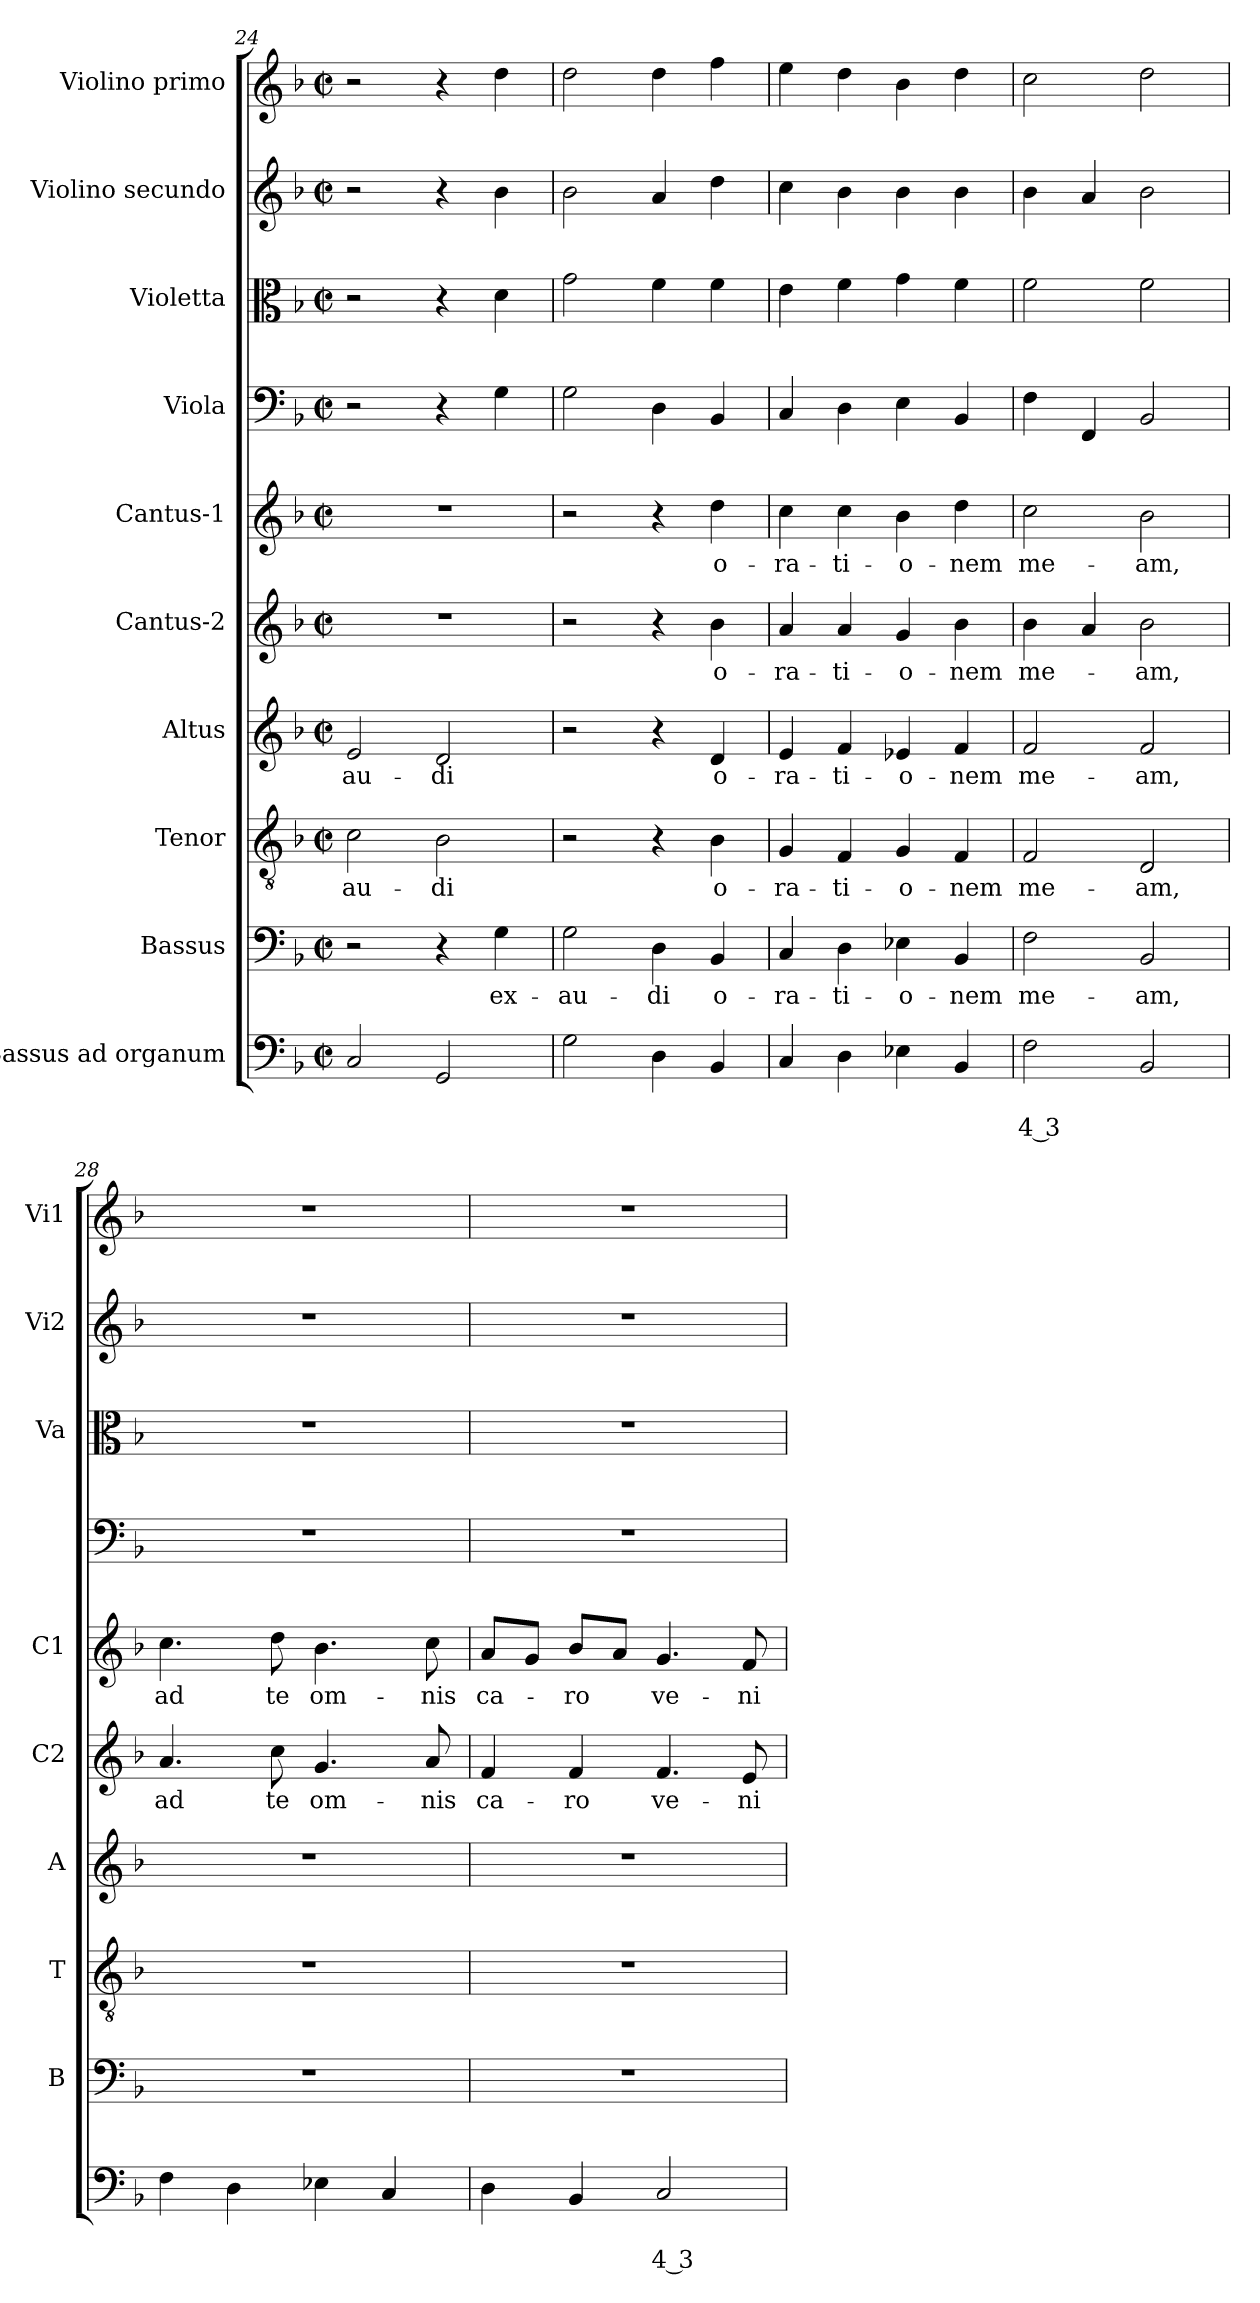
**kern	**text	**text	**kern	**text	**kern	**text	**kern	**text	**kern	**text	**kern	**text	**kern	**kern	**kern	**kern
*part10	*part10	*part10	*part9	*part9	*part8	*part8	*part7	*part7	*part6	*part6	*part5	*part5	*part4	*part3	*part2	*part1
*staff10	*staff10	*staff10	*staff9	*staff9	*staff8	*staff8	*staff7	*staff7	*staff6	*staff6	*staff5	*staff5	*staff4	*staff3	*staff2	*staff1
*I"Bassus ad  organum	*	*	*I"Bassus	*	*I"Tenor	*	*I"Altus	*	*I"Cantus-2	*	*I"Cantus-1	*	*I"Viola	*I"Violetta	*I"Violino secundo	*I"Violino primo
*	*	*	*I'B	*	*I'T	*	*I'A	*	*I'C2	*	*I'C1	*	*	*I'Va	*I'Vi2	*I'Vi1
*clefF4	*	*	*clefF4	*	*clefGv2	*	*clefG2	*	*clefG2	*	*clefG2	*	*clefF4	*clefC3	*clefG2	*clefG2
*k[b-]	*	*	*k[b-]	*	*k[b-]	*	*k[b-]	*	*k[b-]	*	*k[b-]	*	*k[b-]	*k[b-]	*k[b-]	*k[b-]
*F:	*	*	*F:	*	*F:	*	*F:	*	*F:	*	*F:	*	*F:	*F:	*F:	*F:
*M2/2	*	*	*M2/2	*	*M2/2	*	*M2/2	*	*M2/2	*	*M2/2	*	*M2/2	*M2/2	*M2/2	*M2/2
*met(c|)	*	*	*met(c|)	*	*met(c|)	*	*met(c|)	*	*met(c|)	*	*met(c|)	*	*met(c|)	*met(c|)	*met(c|)	*met(c|)
=24	=24	=24	=24	=24	=24	=24	=24	=24	=24	=24	=24	=24	=24	=24	=24	=24
!	!	!	!	!	!	!LO:LY:b	!	!LO:LY:b	!	!	!	!	!	!	!	!
2C/	.	.	2r	.	2c\	-au-	2e/	-au-	1r	.	1r	.	2r	2r	2r	2r
!	!	!	!	!	!	!LO:LY:b	!	!LO:LY:b	!	!	!	!	!	!	!	!
2GG/	.	.	4r	.	2B-\	-di	2d/	-di	.	.	.	.	4r	4r	4r	4r
!	!	!	!	!LO:LY:b	!	!	!	!	!	!	!	!	!	!	!	!
.	.	.	4G\	ex-	.	.	.	.	.	.	.	.	4G\	4d\	4b-\	4dd\
=25	=25	=25	=25	=25	=25	=25	=25	=25	=25	=25	=25	=25	=25	=25	=25	=25
!	!	!	!	!LO:LY:b	!	!	!	!	!	!	!	!	!	!	!	!
2G\	.	.	2G\	-au-	2r	.	2r	.	2r	.	2r	.	2G\	2g\	2b-\	2dd\
!	!	!	!	!LO:LY:b	!	!	!	!	!	!	!	!	!	!	!	!
4D\	.	.	4D\	-di	4r	.	4r	.	4r	.	4r	.	4D\	4f\	4a/	4dd\
!	!	!	!	!LO:LY:b	!	!LO:LY:b	!	!LO:LY:b	!	!LO:LY:b	!	!LO:LY:b	!	!	!	!
4BB-/	.	.	4BB-/	o-	4B-\	o-	4d/	o-	4b-\	o-	4dd\	o-	4BB-/	4f\	4dd\	4ff\
=26	=26	=26	=26	=26	=26	=26	=26	=26	=26	=26	=26	=26	=26	=26	=26	=26
!	!	!	!	!LO:LY:b	!	!LO:LY:b	!	!LO:LY:b	!	!LO:LY:b	!	!LO:LY:b	!	!	!	!
4C/	.	.	4C/	-ra-	4G/	-ra-	4e/	-ra-	4a/	-ra-	4cc\	-ra-	4C/	4e\	4cc\	4ee\
!	!	!	!	!LO:LY:b	!	!LO:LY:b	!	!LO:LY:b	!	!LO:LY:b	!	!LO:LY:b	!	!	!	!
4D\	.	.	4D\	-ti-	4F/	-ti-	4f/	-ti-	4a/	-ti-	4cc\	-ti-	4D\	4f\	4b-\	4dd\
!	!	!	!	!LO:LY:b	!	!LO:LY:b	!	!LO:LY:b	!	!LO:LY:b	!	!LO:LY:b	!	!	!	!
4E-X\	.	.	4E-X\	-o-	4G/	-o-	4e-X/	-o-	4g/	-o-	4b-\	-o-	4E\	4g\	4b-\	4b-\
!	!	!	!	!LO:LY:b	!	!LO:LY:b	!	!LO:LY:b	!	!LO:LY:b	!	!LO:LY:b	!	!	!	!
4BB-/	.	.	4BB-/	-nem	4F/	-nem	4f/	-nem	4b-\	-nem	4dd\	-nem	4BB-/	4f\	4b-\	4dd\
=27	=27	=27	=27	=27	=27	=27	=27	=27	=27	=27	=27	=27	=27	=27	=27	=27
!	!	!LO:LY:b	!	!LO:LY:b	!	!LO:LY:b	!	!LO:LY:b	!	!LO:LY:b	!	!LO:LY:b	!	!	!	!
2F\	.	4 3	2F\	me-	2F/	me-	2f/	me-	4b-\	me-	2cc\	me-	4F\	2f\	4b-\	2cc\
.	.	.	.	.	.	.	.	.	4a/	.	.	.	4FF/	.	4a/	.
!	!	!	!	!LO:LY:b	!	!LO:LY:b	!	!LO:LY:b	!	!LO:LY:b	!	!LO:LY:b	!	!	!	!
2BB-/	.	.	2BB-/	-am,	2D/	-am,	2f/	-am,	2b-\	-am,	2b-\	-am,	2BB-/	2f\	2b-\	2dd\
!!LO:LB:g=z
=28	=28	=28	=28	=28	=28	=28	=28	=28	=28	=28	=28	=28	=28	=28	=28	=28
!	!	!	!	!	!	!	!	!	!	!LO:LY:b	!	!LO:LY:b	!	!	!	!
4F\	.	.	1r	.	1r	.	1r	.	4.a/	ad	4.cc\	ad	1r	1r	1r	1r
4D\	.	.	.	.	.	.	.	.	.	.	.	.	.	.	.	.
!	!	!	!	!	!	!	!	!	!	!LO:LY:b	!	!LO:LY:b	!	!	!	!
.	.	.	.	.	.	.	.	.	8cc\	te	8dd\	te	.	.	.	.
!	!	!	!	!	!	!	!	!	!	!LO:LY:b	!	!LO:LY:b	!	!	!	!
4E-X\	.	.	.	.	.	.	.	.	4.g/	om-	4.b-\	om-	.	.	.	.
4C/	.	.	.	.	.	.	.	.	.	.	.	.	.	.	.	.
!	!	!	!	!	!	!	!	!	!	!LO:LY:b	!	!LO:LY:b	!	!	!	!
.	.	.	.	.	.	.	.	.	8a/	-nis	8cc\	-nis	.	.	.	.
=29	=29	=29	=29	=29	=29	=29	=29	=29	=29	=29	=29	=29	=29	=29	=29	=29
!	!	!	!	!	!	!	!	!	!	!LO:LY:b	!	!LO:LY:b	!	!	!	!
4D\	.	.	1r	.	1r	.	1r	.	4f/	ca-	8a/L	ca-	1r	1r	1r	1r
.	.	.	.	.	.	.	.	.	.	.	8g/J	.	.	.	.	.
!	!	!	!	!	!	!	!	!	!	!LO:LY:b	!	!LO:LY:b	!	!	!	!
4BB-/	.	.	.	.	.	.	.	.	4f/	-ro	8b-/L	-ro	.	.	.	.
.	.	.	.	.	.	.	.	.	.	.	8a/J	.	.	.	.	.
!	!	!LO:LY:b	!	!	!	!	!	!	!	!LO:LY:b	!	!LO:LY:b	!	!	!	!
2C/	.	4 3	.	.	.	.	.	.	4.f/	ve-	4.g/	ve-	.	.	.	.
!	!	!	!	!	!	!	!	!	!	!LO:LY:b	!	!LO:LY:b	!	!	!	!
.	.	.	.	.	.	.	.	.	8e/	-ni-	8f/	-ni-	.	.	.	.
=	=	=	=	=	=	=	=	=	=	=	=	=	=	=	=	=
*-	*-	*-	*-	*-	*-	*-	*-	*-	*-	*-	*-	*-	*-	*-	*-	*-
